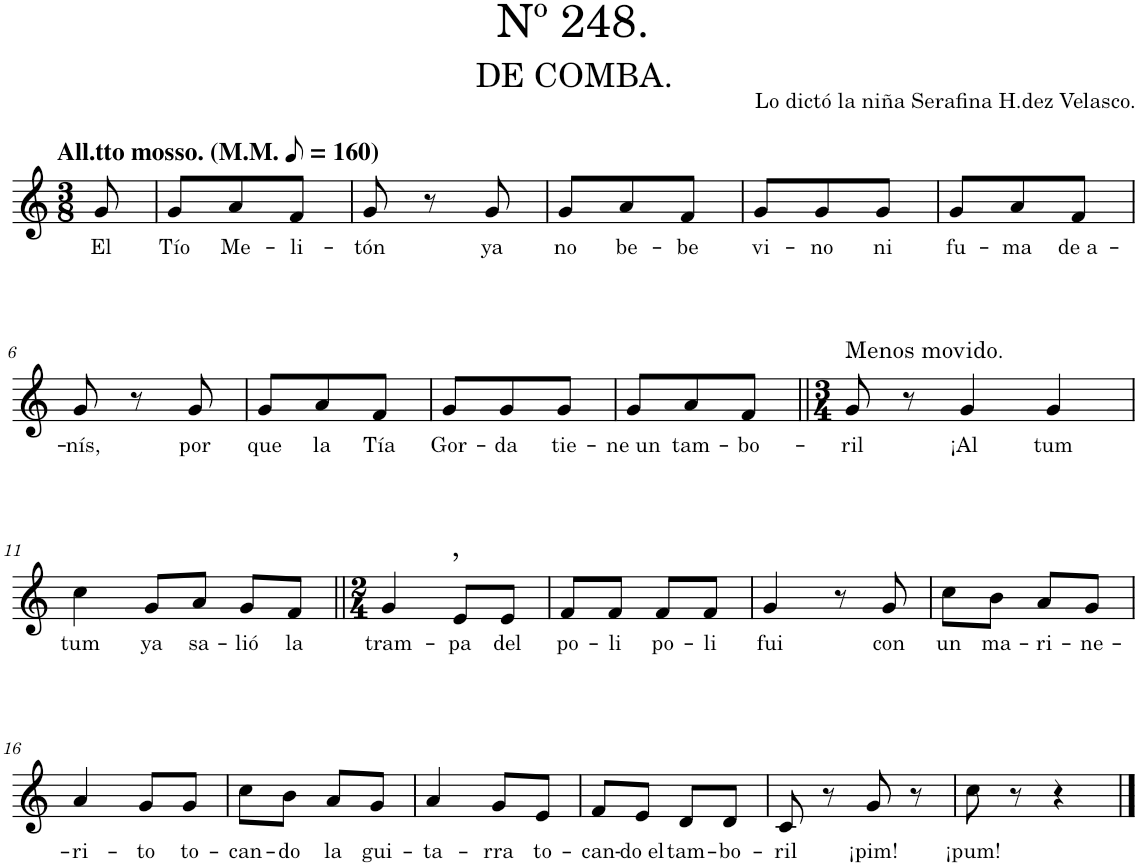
**kern	**text
*part1	*part1
*staff1	*staff1
*I"Piano	*
*I'Pno.	*
*clefG2	*
*k[]	*
*M3/8	*
*MM80	*
=	=
!LO:TX:a:B:t=All.tto mosso. (M.M.	!
!LO:TX:a:B:t=)	!
!	!LO:LY:b
8g/	El
=1	=1
!	!LO:LY:b
8g/L	Tío
!	!LO:LY:b
8a/	Me-
!	!LO:LY:b
8f/J	-li-
=2	=2
!	!LO:LY:b
8g/	-tón
8r	.
!	!LO:LY:b
8g/	ya
=3	=3
!	!LO:LY:b
8g/L	no
!	!LO:LY:b
8a/	be-
!	!LO:LY:b
8f/J	-be
=4	=4
!	!LO:LY:b
8g/L	vi-
!	!LO:LY:b
8g/	-no
!	!LO:LY:b
8g/J	ni
=5	=5
!	!LO:LY:b
8g/L	fu-
!	!LO:LY:b
8a/	-ma
!	!LO:LY:b
8f/J	de a-
!!LO:LB:g=z
=6	=6
!	!LO:LY:b
8g/	-nís,
8r	.
!	!LO:LY:b
8g/	por
=7	=7
!	!LO:LY:b
8g/L	que
!	!LO:LY:b
8a/	la
!	!LO:LY:b
8f/J	Tía
=8	=8
!	!LO:LY:b
8g/L	Gor-
!	!LO:LY:b
8g/	-da
!	!LO:LY:b
8g/J	tie-
=9	=9
!	!LO:LY:b
8g/L	-ne un
!	!LO:LY:b
8a/	tam-
!	!LO:LY:b
8f/J	-bo-
=10||	=10||
*M3/4	*
!LO:TX:a:t=Menos movido	!
!LO:TX:a:t=.	!
!	!LO:LY:b
8g/	-ril
8r	.
!	!LO:LY:b
4g/	¡Al
!	!LO:LY:b
4g/	tum
!!LO:LB:g=z
=11	=11
!	!LO:LY:b
4cc\	tum
!	!LO:LY:b
8g/L	ya
!	!LO:LY:b
8a/J	sa-
!	!LO:LY:b
8g/L	-lió
!	!LO:LY:b
8f/J	la
=12||	=12||
*M2/4	*
!	!LO:LY:b
4g/	tram-
!LO:TX:a:t=,	!
!	!LO:LY:b
8e/L	-pa
!	!LO:LY:b
8e/J	del
=13	=13
!	!LO:LY:b
8f/L	po-
!	!LO:LY:b
8f/J	-li
!	!LO:LY:b
8f/L	po-
!	!LO:LY:b
8f/J	-li
=14	=14
!	!LO:LY:b
4g/	fui
8r	.
!	!LO:LY:b
8g/	con
=15	=15
!	!LO:LY:b
8cc\L	un
!	!LO:LY:b
8b\J	ma-
!	!LO:LY:b
8a/L	-ri-
!	!LO:LY:b
8g/J	-ne-
!!LO:LB:g=z
=16	=16
!	!LO:LY:b
4a/	-ri-
!	!LO:LY:b
8g/L	-to
!	!LO:LY:b
8g/J	to-
=17	=17
!	!LO:LY:b
8cc\L	-can-
!	!LO:LY:b
8b\J	-do
!	!LO:LY:b
8a/L	la
!	!LO:LY:b
8g/J	gui-
=18	=18
!	!LO:LY:b
4a/	-ta-
!	!LO:LY:b
8g/L	-rra
!	!LO:LY:b
8e/J	to-
=19	=19
!	!LO:LY:b
8f/L	-can-
!	!LO:LY:b
8e/J	-do el
!	!LO:LY:b
8d/L	tam-
!	!LO:LY:b
8d/J	-bo-
=20	=20
!	!LO:LY:b
8c/	-ril
8r	.
!	!LO:LY:b
8g/	¡pim!
8r	.
=21	=21
!	!LO:LY:b
8cc\	¡pum!
8r	.
4r	.
==	==
*-	*-
